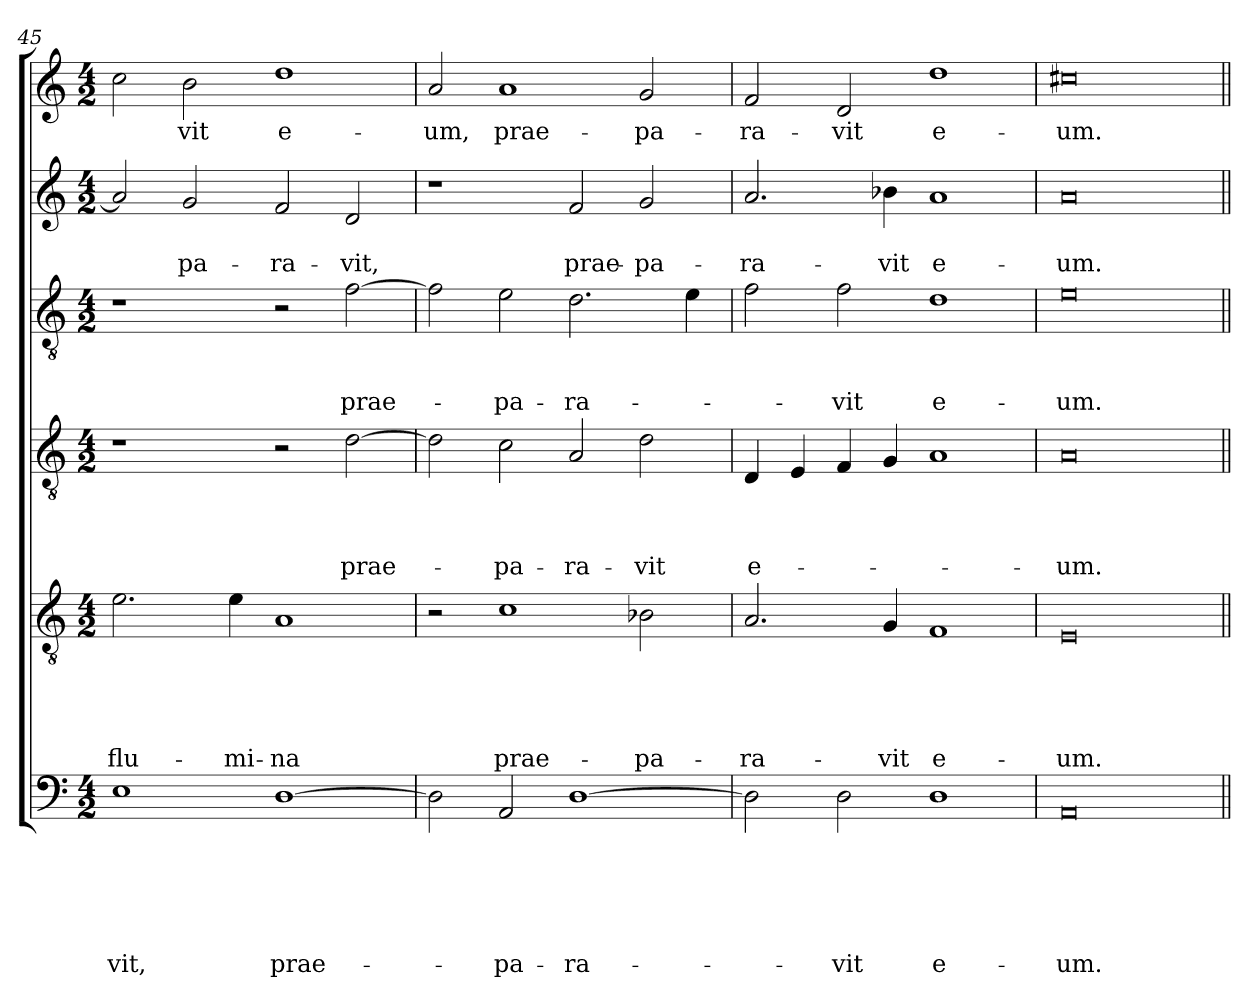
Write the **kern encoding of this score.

**kern	**text	**text	**text	**text	**text	**text	**kern	**text	**text	**text	**text	**text	**kern	**text	**text	**text	**text	**kern	**text	**text	**text	**kern	**text	**text	**kern	**text
*part6	*part6	*part6	*part6	*part6	*part6	*part6	*part5	*part5	*part5	*part5	*part5	*part5	*part4	*part4	*part4	*part4	*part4	*part3	*part3	*part3	*part3	*part2	*part2	*part2	*part1	*part1
*staff6	*staff6	*staff6	*staff6	*staff6	*staff6	*staff6	*staff5	*staff5	*staff5	*staff5	*staff5	*staff5	*staff4	*staff4	*staff4	*staff4	*staff4	*staff3	*staff3	*staff3	*staff3	*staff2	*staff2	*staff2	*staff1	*staff1
*clefF4	*	*	*	*	*	*	*clefGv2	*	*	*	*	*	*clefGv2	*	*	*	*	*clefGv2	*	*	*	*clefG2	*	*	*clefG2	*
*k[]	*	*	*	*	*	*	*k[]	*	*	*	*	*	*k[]	*	*	*	*	*k[]	*	*	*	*k[]	*	*	*k[]	*
*C:	*	*	*	*	*	*	*C:	*	*	*	*	*	*C:	*	*	*	*	*C:	*	*	*	*C:	*	*	*C:	*
*M4/2	*	*	*	*	*	*	*M4/2	*	*	*	*	*	*M4/2	*	*	*	*	*M4/2	*	*	*	*M4/2	*	*	*M4/2	*
=45	=45	=45	=45	=45	=45	=45	=45	=45	=45	=45	=45	=45	=45	=45	=45	=45	=45	=45	=45	=45	=45	=45	=45	=45	=45	=45
!	!	!	!	!	!	!LO:LY:b	!	!	!	!	!	!LO:LY:b	!	!	!	!	!	!	!	!	!	!	!	!	!	!
1E	.	.	.	.	.	-vit,	2.e\	.	.	.	.	flu-	1r	.	.	.	.	1r	.	.	.	2a/]	.	.	2cc\	.
!	!	!	!	!	!	!	!	!	!	!	!	!	!	!	!	!	!	!	!	!	!	!	!	!LO:LY:b	!	!LO:LY:b
.	.	.	.	.	.	.	.	.	.	.	.	.	.	.	.	.	.	.	.	.	.	2g/	.	-pa-	2b\	-vit
!	!	!	!	!	!	!	!	!	!	!	!	!LO:LY:b	!	!	!	!	!	!	!	!	!	!	!	!	!	!
.	.	.	.	.	.	.	4e\	.	.	.	.	-mi-	.	.	.	.	.	.	.	.	.	.	.	.	.	.
!	!	!	!	!	!	!LO:LY:b	!	!	!	!	!	!LO:LY:b	!	!	!	!	!	!	!	!	!	!	!	!LO:LY:b	!	!LO:LY:b
[1D	.	.	.	.	.	prae-	1A	.	.	.	.	-na	2r	.	.	.	.	2r	.	.	.	2f/	.	-ra-	1dd	e-
!	!	!	!	!	!	!	!	!	!	!	!	!	!	!	!	!	!LO:LY:b	!	!	!	!LO:LY:b	!	!	!LO:LY:b	!	!
.	.	.	.	.	.	.	.	.	.	.	.	.	[2d\	.	.	.	prae-	[2f\	.	.	prae-	2d/	.	-vit,	.	.
=46	=46	=46	=46	=46	=46	=46	=46	=46	=46	=46	=46	=46	=46	=46	=46	=46	=46	=46	=46	=46	=46	=46	=46	=46	=46	=46
!	!	!	!	!	!	!	!	!	!	!	!	!	!	!	!	!	!	!	!	!	!	!	!	!	!	!LO:LY:b
2D\]	.	.	.	.	.	.	2r	.	.	.	.	.	2d\]	.	.	.	.	2f\]	.	.	.	1r	.	.	2a/	-um,
!	!	!	!	!	!	!LO:LY:b	!	!	!	!	!	!LO:LY:b	!	!	!	!	!LO:LY:b	!	!	!	!LO:LY:b	!	!	!	!	!LO:LY:b
2AA/	.	.	.	.	.	-pa-	1c	.	.	.	.	prae-	2c\	.	.	.	-pa-	2e\	.	.	-pa-	.	.	.	1a	prae-
!	!	!	!	!	!	!LO:LY:b	!	!	!	!	!	!	!	!	!	!	!LO:LY:b	!	!	!	!LO:LY:b	!	!	!LO:LY:b	!	!
[1D	.	.	.	.	.	-ra-	.	.	.	.	.	.	2A/	.	.	.	-ra-	2.d\	.	.	-ra-	2f/	.	prae-	.	.
!	!	!	!	!	!	!	!	!	!	!	!	!LO:LY:b	!	!	!	!	!LO:LY:b	!	!	!	!	!	!	!LO:LY:b	!	!LO:LY:b
.	.	.	.	.	.	.	2B-X\	.	.	.	.	-pa-	2d\	.	.	.	-vit	.	.	.	.	2g/	.	-pa-	2g/	-pa-
.	.	.	.	.	.	.	.	.	.	.	.	.	.	.	.	.	.	4e\	.	.	.	.	.	.	.	.
=47	=47	=47	=47	=47	=47	=47	=47	=47	=47	=47	=47	=47	=47	=47	=47	=47	=47	=47	=47	=47	=47	=47	=47	=47	=47	=47
!	!	!	!	!	!	!	!	!	!	!	!	!LO:LY:b	!	!	!	!	!LO:LY:b	!	!	!	!	!	!	!LO:LY:b	!	!LO:LY:b
2D\]	.	.	.	.	.	.	2.A/	.	.	.	.	-ra-	4D/	.	.	.	e-	2f\	.	.	.	2.a/	.	-ra-	2f/	-ra-
.	.	.	.	.	.	.	.	.	.	.	.	.	4E/	.	.	.	.	.	.	.	.	.	.	.	.	.
!	!	!	!	!	!	!LO:LY:b	!	!	!	!	!	!	!	!	!	!	!	!	!	!	!LO:LY:b	!	!	!	!	!LO:LY:b
2D\	.	.	.	.	.	-vit	.	.	.	.	.	.	4F/	.	.	.	.	2f\	.	.	-vit	.	.	.	2d/	-vit
!	!	!	!	!	!	!	!	!	!	!	!	!LO:LY:b	!	!	!	!	!	!	!	!	!	!	!	!LO:LY:b	!	!
.	.	.	.	.	.	.	4G/	.	.	.	.	-vit	4G/	.	.	.	.	.	.	.	.	4b-X\	.	-vit	.	.
!	!	!	!	!	!	!LO:LY:b	!	!	!	!	!	!LO:LY:b	!	!	!	!	!	!	!	!	!LO:LY:b	!	!	!LO:LY:b	!	!LO:LY:b
1D	.	.	.	.	.	e-	1F	.	.	.	.	e-	1A	.	.	.	.	1d	.	.	e-	1a	.	e-	1dd	e-
=48	=48	=48	=48	=48	=48	=48	=48	=48	=48	=48	=48	=48	=48	=48	=48	=48	=48	=48	=48	=48	=48	=48	=48	=48	=48	=48
!	!	!	!	!	!	!LO:LY:b	!	!	!	!	!	!LO:LY:b	!	!	!	!	!LO:LY:b	!	!	!	!LO:LY:b	!	!	!LO:LY:b	!	!LO:LY:b
0AA	.	.	.	.	.	-um.	0E	.	.	.	.	-um.	0A	.	.	.	-um.	0e	.	.	-um.	0a	.	-um.	0cc#X	-um.
=||	=||	=||	=||	=||	=||	=||	=||	=||	=||	=||	=||	=||	=||	=||	=||	=||	=||	=||	=||	=||	=||	=||	=||	=||	=||	=||
*-	*-	*-	*-	*-	*-	*-	*-	*-	*-	*-	*-	*-	*-	*-	*-	*-	*-	*-	*-	*-	*-	*-	*-	*-	*-	*-
